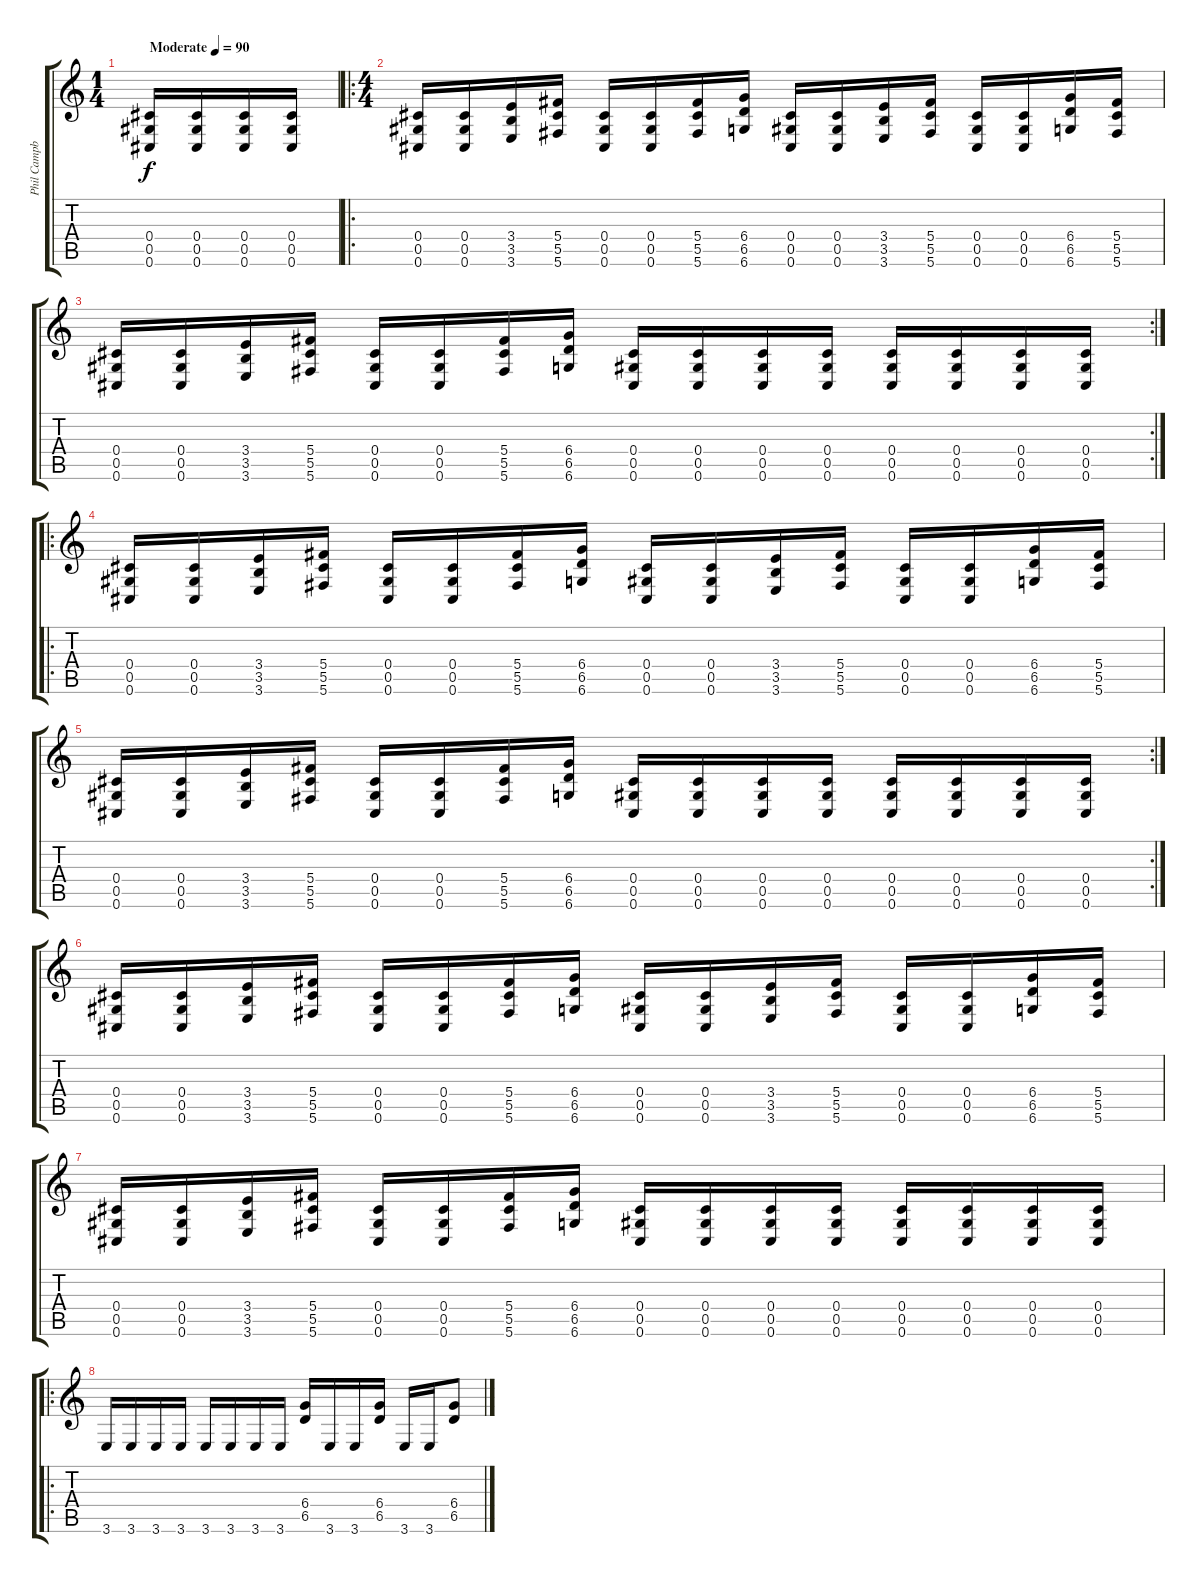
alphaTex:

\track ("Phil Campbell" "Phil Campb") {instrument distortionguitar}
\staff {score tabs}
\tuning (Eb4 Bb3 Gb3 Db3 Ab2 Db2) {hide}
\ts (1 4)
\tempo (90 "Moderate")
\clef g2
\ks c
(0.4 0.5 0.6).16{dy f instrument distortionguitar} (0.4 0.5 0.6).16 (0.4 0.5 0.6).16 (0.4 0.5 0.6).16 |
\ro
\ts (4 4)
(0.4 0.5 0.6).16 (0.4 0.5 0.6).16 (3.4 3.5 3.6).16 (5.4 5.5 5.6).16 (0.4 0.5 0.6).16 (0.4 0.5 0.6).16 (5.4 5.5 5.6).16 (6.4 6.5 6.6).16 (0.4 0.5 0.6).16 (0.4 0.5 0.6).16 (3.4 3.5 3.6).16 (5.4 5.5 5.6).16 (0.4 0.5 0.6).16 (0.4 0.5 0.6).16 (6.4 6.5 6.6).16 (5.4 5.5 5.6).16 |
\rc 2
(0.4 0.5 0.6).16 (0.4 0.5 0.6).16 (3.4 3.5 3.6).16 (5.4 5.5 5.6).16 (0.4 0.5 0.6).16 (0.4 0.5 0.6).16 (5.4 5.5 5.6).16 (6.4 6.5 6.6).16 (0.4 0.5 0.6).16 (0.4 0.5 0.6).16 (0.4 0.5 0.6).16 (0.4 0.5 0.6).16 (0.4 0.5 0.6).16 (0.4 0.5 0.6).16 (0.4 0.5 0.6).16 (0.4 0.5 0.6).16 |
\ro
(0.4 0.5 0.6).16 (0.4 0.5 0.6).16 (3.4 3.5 3.6).16 (5.4 5.5 5.6).16 (0.4 0.5 0.6).16 (0.4 0.5 0.6).16 (5.4 5.5 5.6).16 (6.4 6.5 6.6).16 (0.4 0.5 0.6).16 (0.4 0.5 0.6).16 (3.4 3.5 3.6).16 (5.4 5.5 5.6).16 (0.4 0.5 0.6).16 (0.4 0.5 0.6).16 (6.4 6.5 6.6).16 (5.4 5.5 5.6).16 |
\rc 2
(0.4 0.5 0.6).16 (0.4 0.5 0.6).16 (3.4 3.5 3.6).16 (5.4 5.5 5.6).16 (0.4 0.5 0.6).16 (0.4 0.5 0.6).16 (5.4 5.5 5.6).16 (6.4 6.5 6.6).16 (0.4 0.5 0.6).16 (0.4 0.5 0.6).16 (0.4 0.5 0.6).16 (0.4 0.5 0.6).16 (0.4 0.5 0.6).16 (0.4 0.5 0.6).16 (0.4 0.5 0.6).16 (0.4 0.5 0.6).16 |
(0.4 0.5 0.6).16 (0.4 0.5 0.6).16 (3.4 3.5 3.6).16 (5.4 5.5 5.6).16 (0.4 0.5 0.6).16 (0.4 0.5 0.6).16 (5.4 5.5 5.6).16 (6.4 6.5 6.6).16 (0.4 0.5 0.6).16 (0.4 0.5 0.6).16 (3.4 3.5 3.6).16 (5.4 5.5 5.6).16 (0.4 0.5 0.6).16 (0.4 0.5 0.6).16 (6.4 6.5 6.6).16 (5.4 5.5 5.6).16 |
(0.4 0.5 0.6).16 (0.4 0.5 0.6).16 (3.4 3.5 3.6).16 (5.4 5.5 5.6).16 (0.4 0.5 0.6).16 (0.4 0.5 0.6).16 (5.4 5.5 5.6).16 (6.4 6.5 6.6).16 (0.4 0.5 0.6).16 (0.4 0.5 0.6).16 (0.4 0.5 0.6).16 (0.4 0.5 0.6).16 (0.4 0.5 0.6).16 (0.4 0.5 0.6).16 (0.4 0.5 0.6).16 (0.4 0.5 0.6).16 |
\ro
3.6.16 3.6.16 3.6.16 3.6.16 3.6.16 3.6.16 3.6.16 3.6.16 (6.4 6.5).16 3.6.16 3.6.16 (6.4 6.5).16 3.6.16 3.6.16 (6.4 6.5).8
